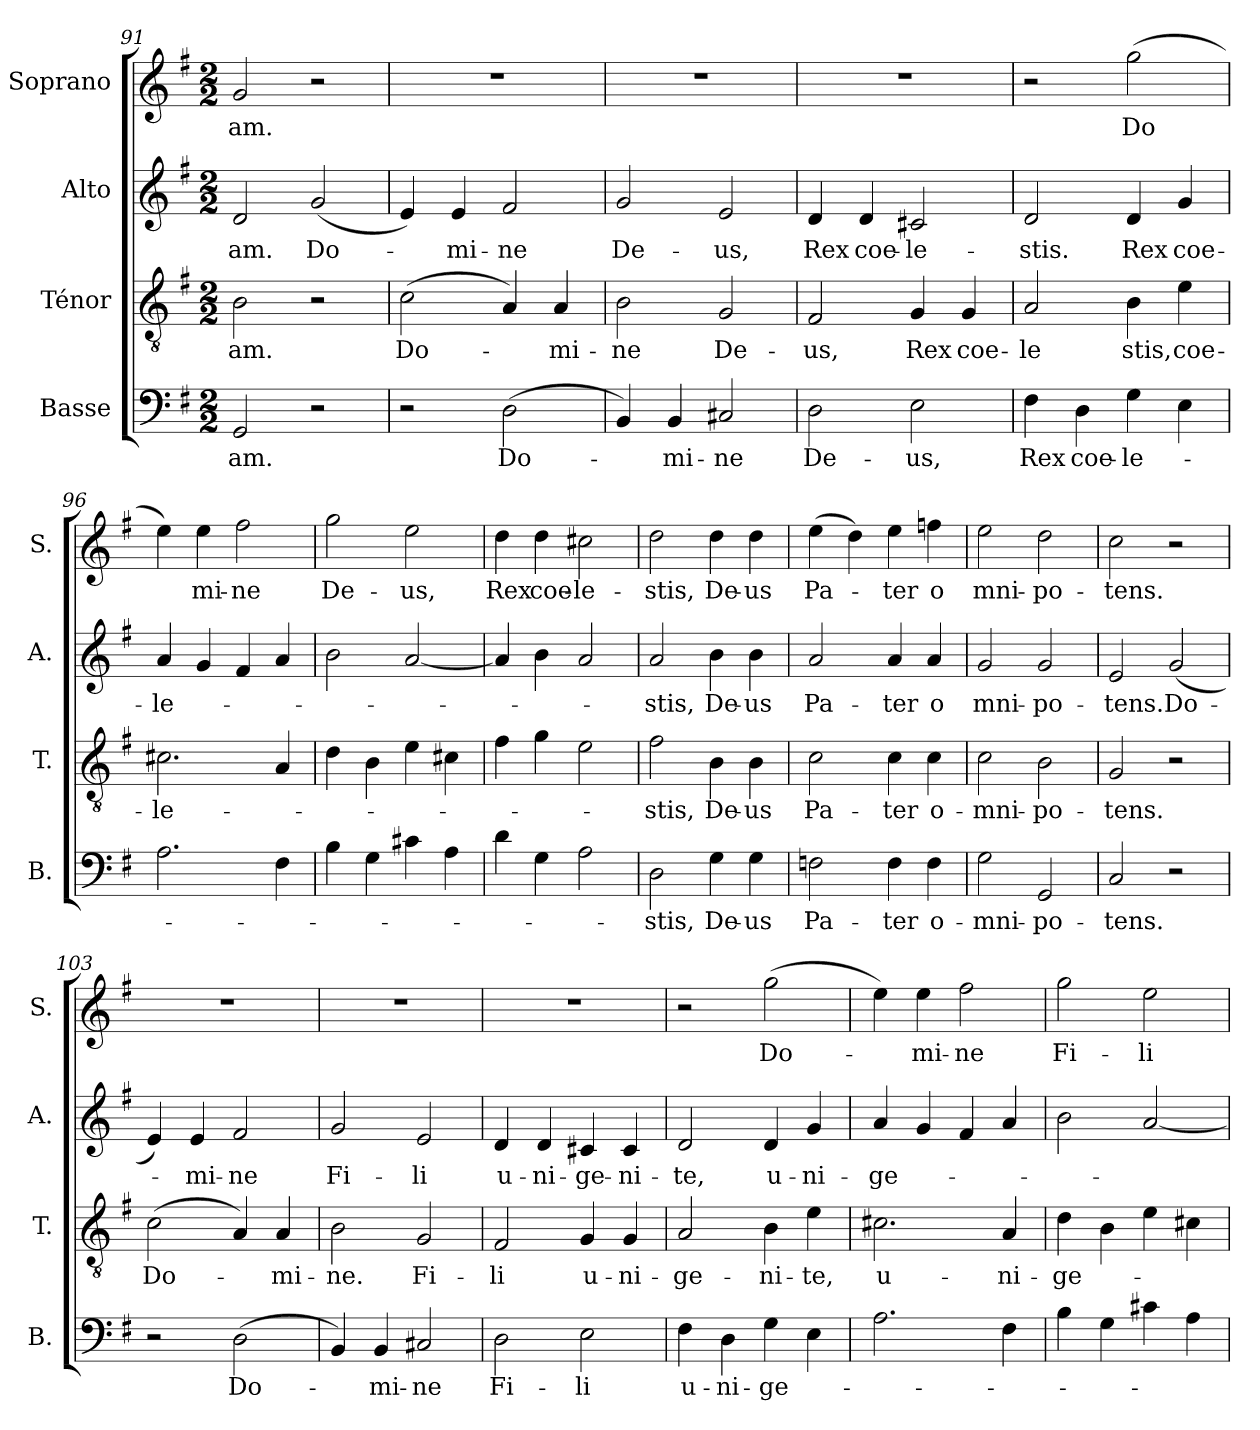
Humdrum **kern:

**kern	**text	**kern	**text	**kern	**text	**kern	**text
*part4	*part4	*part3	*part3	*part2	*part2	*part1	*part1
*staff4	*staff4	*staff3	*staff3	*staff2	*staff2	*staff1	*staff1
*I"Basse	*	*I"Ténor	*	*I"Alto	*	*I"Soprano	*
*I'B.	*	*I'T.	*	*I'A.	*	*I'S.	*
*clefF4	*	*clefGv2	*	*clefG2	*	*clefG2	*
*k[f#]	*	*k[f#]	*	*k[f#]	*	*k[f#]	*
*M2/2	*	*M2/2	*	*M2/2	*	*M2/2	*
=91	=91	=91	=91	=91	=91	=91	=91
!	!LO:LY:b	!	!LO:LY:b	!	!LO:LY:b	!	!LO:LY:b
2GG/	-am.	2B\	-am.	2d/	-am.	2g/	-am.
!	!	!	!	!	!LO:LY:b	!	!
2r	.	2r	.	(>2g/	Do-	2r	.
=92	=92	=92	=92	=92	=92	=92	=92
!	!	!	!LO:LY:b	!	!	!	!
2r	.	(2c\	Do-	4e/)	.	1r	.
!	!	!	!	!	!LO:LY:b	!	!
.	.	.	.	4e/	-mi-	.	.
!	!LO:LY:b	!	!	!	!LO:LY:b	!	!
(2D\	Do-	4A/)	.	2f#/	-ne	.	.
!	!	!	!LO:LY:b	!	!	!	!
.	.	4A/	-mi-	.	.	.	.
=93	=93	=93	=93	=93	=93	=93	=93
!	!	!	!LO:LY:b	!	!LO:LY:b	!	!
4BB/)	.	2B\	-ne	2g/	De-	1r	.
!	!LO:LY:b	!	!	!	!	!	!
4BB/	-mi-	.	.	.	.	.	.
!	!LO:LY:b	!	!LO:LY:b	!	!LO:LY:b	!	!
2C#X/	-ne	2G/	De-	2e/	-us,	.	.
!!LO:LB:g=z
=94	=94	=94	=94	=94	=94	=94	=94
!	!LO:LY:b	!	!LO:LY:b	!	!LO:LY:b	!	!
2D\	De-	2F#/	-us,	4d/	Rex	1r	.
!	!	!	!	!	!LO:LY:b	!	!
.	.	.	.	4d/	coe-	.	.
!	!LO:LY:b	!	!LO:LY:b	!	!LO:LY:b	!	!
2E\	-us,	4G/	Rex	2c#X/	-le-	.	.
!	!	!	!LO:LY:b	!	!	!	!
.	.	4G/	coe-	.	.	.	.
=95	=95	=95	=95	=95	=95	=95	=95
!	!LO:LY:b	!	!LO:LY:b	!	!LO:LY:b	!	!
4F#\	Rex	2A/	le	2d/	-stis.	2r	.
!	!LO:LY:b	!	!	!	!	!	!
4D\	coe-	.	.	.	.	.	.
!	!LO:LY:b	!	!LO:LY:b	!	!LO:LY:b	!	!LO:LY:b
4G\	-le-	4B\	-stis,	4d/	Rex	(2gg\	Do
!	!	!	!LO:LY:b	!	!LO:LY:b	!	!
4E\	.	4e\	coe-	4g/	coe-	.	.
=96	=96	=96	=96	=96	=96	=96	=96
!	!	!	!LO:LY:b	!	!LO:LY:b	!	!
2.A\	.	2.c#X\	-le-	4a/	-le-	4ee\)	.
!	!	!	!	!	!	!	!LO:LY:b
.	.	.	.	4g/	.	4ee\	-mi-
!	!	!	!	!	!	!	!LO:LY:b
.	.	.	.	4f#/	.	2ff#\	-ne
4F#\	.	4A/	.	4a/	.	.	.
=97	=97	=97	=97	=97	=97	=97	=97
!	!	!	!	!	!	!	!LO:LY:b
4B\	.	4d\	.	2b\	.	2gg\	De-
4G\	.	4B\	.	.	.	.	.
!	!	!	!	!	!	!	!LO:LY:b
4c#X\	.	4e\	.	[2a/	.	2ee\	-us,
4A\	.	4c#X\	.	.	.	.	.
=98	=98	=98	=98	=98	=98	=98	=98
!	!	!	!	!	!	!	!LO:LY:b
4d\	.	4f#\	.	4a/]	.	4dd\	Rex
!	!	!	!	!	!	!	!LO:LY:b
4G\	.	4g\	.	4b\	.	4dd\	coe-
!	!	!	!	!	!	!	!LO:LY:b
2A\	.	2e\	.	2a/	.	2cc#X\	-le-
=99	=99	=99	=99	=99	=99	=99	=99
!	!LO:LY:b	!	!LO:LY:b	!	!LO:LY:b	!	!LO:LY:b
2D\	-stis,	2f#\	-stis,	2a/	-stis,	2dd\	-stis,
!	!LO:LY:b	!	!LO:LY:b	!	!LO:LY:b	!	!LO:LY:b
4G\	De-	4B\	De-	4b\	De-	4dd\	De-
!	!LO:LY:b	!	!LO:LY:b	!	!LO:LY:b	!	!LO:LY:b
4G\	-us	4B\	-us	4b\	-us	4dd\	-us
=100	=100	=100	=100	=100	=100	=100	=100
!	!LO:LY:b	!	!LO:LY:b	!	!LO:LY:b	!	!LO:LY:b
2Fn\	Pa-	2c\	Pa-	2a/	Pa-	(4ee\	Pa-
.	.	.	.	.	.	4dd\)	.
!	!LO:LY:b	!	!LO:LY:b	!	!LO:LY:b	!	!LO:LY:b
4F\	-ter	4c\	-ter	4a/	-ter	4ee\	-ter
!	!LO:LY:b	!	!LO:LY:b	!	!LO:LY:b	!	!LO:LY:b
4F\	o-	4c\	o-	4a/	o	4ffn\	o
=101	=101	=101	=101	=101	=101	=101	=101
!	!LO:LY:b	!	!LO:LY:b	!	!LO:LY:b	!	!LO:LY:b
2G\	-mni-	2c\	-mni-	2g/	-mni-	2ee\	-mni-
!	!LO:LY:b	!	!LO:LY:b	!	!LO:LY:b	!	!LO:LY:b
2GG/	-po-	2B\	-po-	2g/	-po-	2dd\	-po-
!!LO:PB:g=z
=102	=102	=102	=102	=102	=102	=102	=102
!	!LO:LY:b	!	!LO:LY:b	!	!LO:LY:b	!	!LO:LY:b
2C/	-tens.	2G/	-tens.	2e/	-tens.	2cc\	-tens.
!	!	!	!	!	!LO:LY:b	!	!
2r	.	2r	.	(<2g/	Do-	2r	.
=103	=103	=103	=103	=103	=103	=103	=103
!	!	!	!LO:LY:b	!	!	!	!
2r	.	(2c\	Do-	4e/)	.	1r	.
!	!	!	!	!	!LO:LY:b	!	!
.	.	.	.	4e/	-mi-	.	.
!	!LO:LY:b	!	!	!	!LO:LY:b	!	!
(2D\	Do-	4A/)	.	2f#/	-ne	.	.
!	!	!	!LO:LY:b	!	!	!	!
.	.	4A/	-mi-	.	.	.	.
=104	=104	=104	=104	=104	=104	=104	=104
!	!	!	!LO:LY:b	!	!LO:LY:b	!	!
4BB/)	.	2B\	-ne.	2g/	Fi-	1r	.
!	!LO:LY:b	!	!	!	!	!	!
4BB/	-mi-	.	.	.	.	.	.
!	!LO:LY:b	!	!LO:LY:b	!	!LO:LY:b	!	!
2C#X/	-ne	2G/	Fi-	2e/	li	.	.
=105	=105	=105	=105	=105	=105	=105	=105
!	!LO:LY:b	!	!LO:LY:b	!	!LO:LY:b	!	!
2D\	Fi-	2F#/	li	4d/	u-	1r	.
!	!	!	!	!	!LO:LY:b	!	!
.	.	.	.	4d/	-ni-	.	.
!	!LO:LY:b	!	!LO:LY:b	!	!LO:LY:b	!	!
2E\	-li	4G/	u-	4c#X/	-ge-	.	.
!	!	!	!LO:LY:b	!	!LO:LY:b	!	!
.	.	4G/	-ni-	4c#/	-ni-	.	.
=106	=106	=106	=106	=106	=106	=106	=106
!	!LO:LY:b	!	!LO:LY:b	!	!LO:LY:b	!	!
4F#\	u-	2A/	-ge-	2d/	-te,	2r	.
!	!LO:LY:b	!	!	!	!	!	!
4D\	-ni-	.	.	.	.	.	.
!	!LO:LY:b	!	!LO:LY:b	!	!LO:LY:b	!	!LO:LY:b
4G\	-ge-	4B\	-ni-	4d/	u-	(2gg\	Do-
!	!	!	!LO:LY:b	!	!LO:LY:b	!	!
4E\	.	4e\	-te,	4g/	-ni-	.	.
=107	=107	=107	=107	=107	=107	=107	=107
!	!	!	!LO:LY:b	!	!LO:LY:b	!	!
2.A\	.	2.c#X\	u-	4a/	-ge-	4ee\)	.
!	!	!	!	!	!	!	!LO:LY:b
.	.	.	.	4g/	.	4ee\	-mi-
!	!	!	!	!	!	!	!LO:LY:b
.	.	.	.	4f#/	.	2ff#\	-ne
!	!	!	!LO:LY:b	!	!	!	!
4F#\	.	4A/	-ni-	4a/	.	.	.
=108	=108	=108	=108	=108	=108	=108	=108
!	!	!	!LO:LY:b	!	!	!	!LO:LY:b
4B\	.	4d\	-ge-	2b\	.	2gg\	Fi-
4G\	.	4B\	.	.	.	.	.
!	!	!	!	!	!	!	!LO:LY:b
4c#X\	.	4e\	.	[2a/	.	2ee\	li
4A\	.	4c#X\	.	.	.	.	.
=	=	=	=	=	=	=	=
*-	*-	*-	*-	*-	*-	*-	*-
